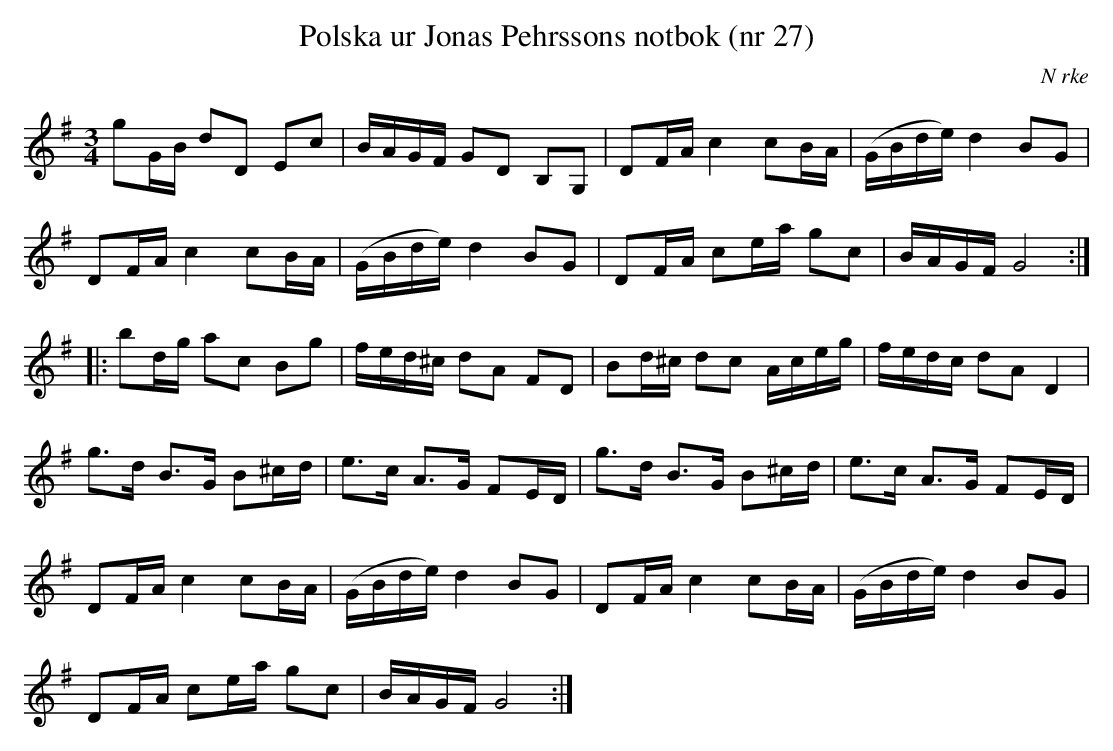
X:1
T: Polska ur Jonas Pehrssons notbok (nr 27)
M: 3/4
O: N rke
L: 1/16
K: G
g2GB d2D2 E2c2 | BAGF G2D2 B,2G,2 | D2FA c4 c2BA | (GBde) d4 B2G2 |
D2FA c4 c2BA | (GBde) d4 B2G2 | D2FA c2ea g2c2 | BAGF G8 ::
b2dg a2c2 B2g2 | fed^c d2A2 F2D2 | B2d^c d2c2 Aceg | fedc d2A2 D4 |
g2>d2 B2>G2 B2^cd | e2>c2 A2>G2 F2ED | g2>d2 B2>G2 B2^cd | e2>c2 A2>G2 F2ED |
D2FA c4 c2BA | (GBde) d4 B2G2 | D2FA c4 c2BA | (GBde) d4 B2G2 |
D2FA c2ea g2c2 | BAGF G8 :|
